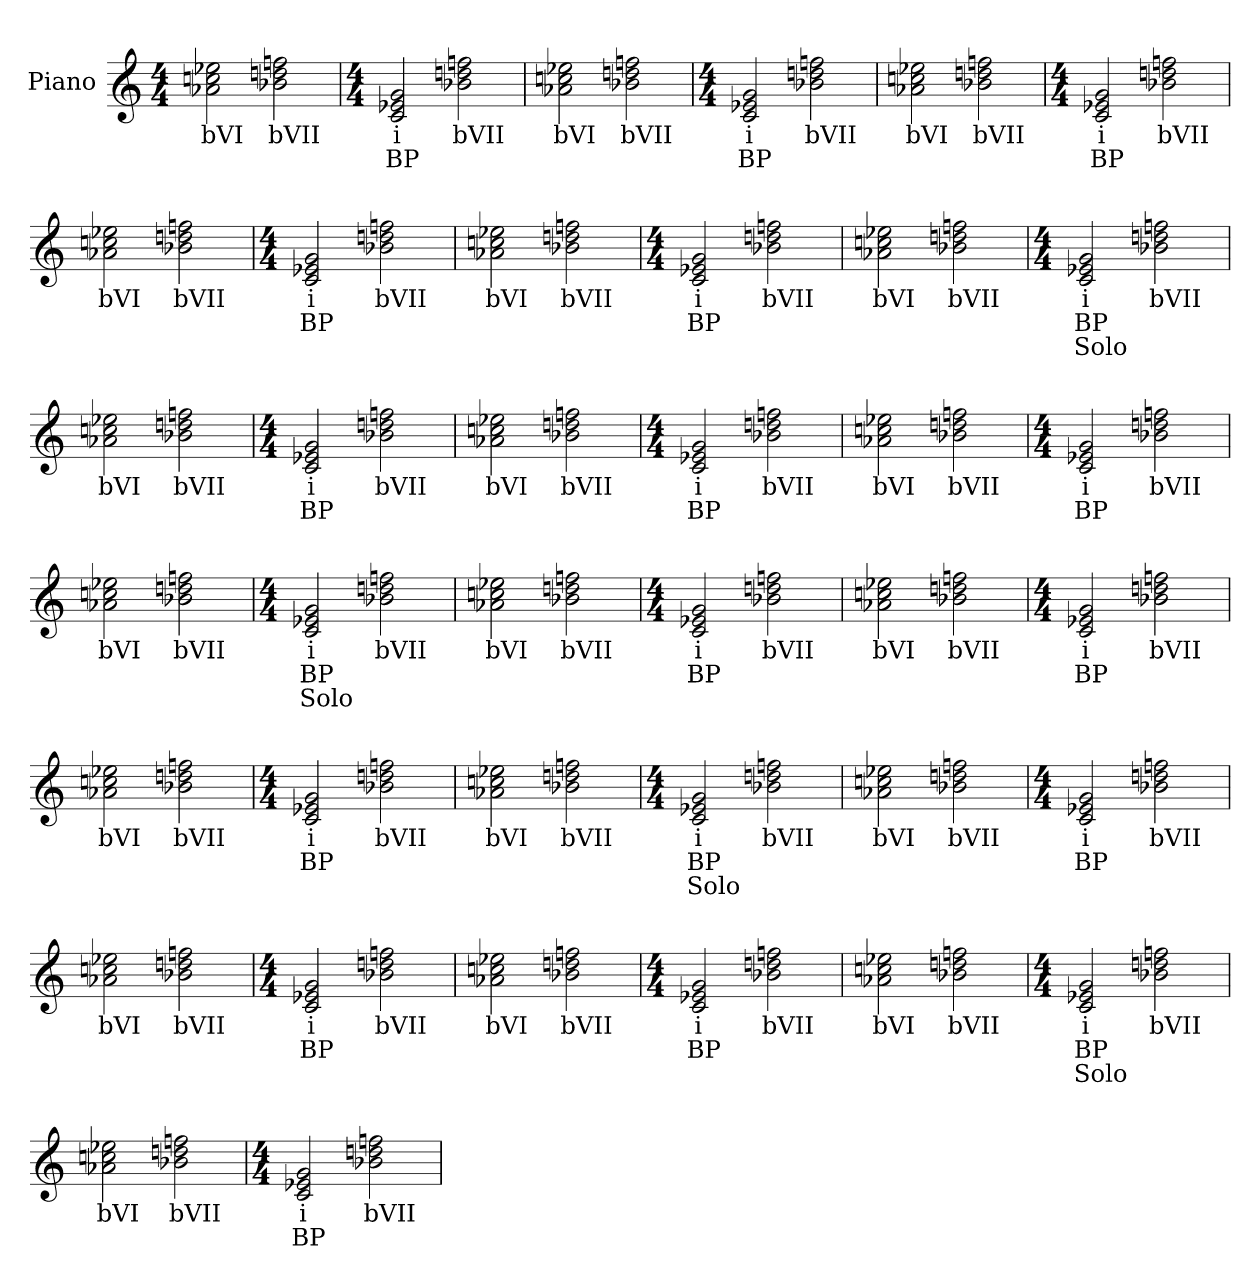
**kern	**text	**text	**text
*part1	*part1	*part1	*part1
*staff1	*staff1	*staff1	*staff1
*I"Piano	*	*	*
*I'Pno	*	*	*
*k[]	*	*	*
*C:	*	*	*
*M4/4	*	*	*
=	=	=	=
2a-X 2ccn 2ee-X	bVI	.	.
2b-X 2ddn 2ffn	bVII	.	.
=	=	=	=
*k[]	*	*	*
*C:	*	*	*
*M4/4	*	*	*
2c 2e-X 2g	i	BP	.
2b-X 2ddn 2ffn	bVII	.	.
=	=	=	=
*k[]	*	*	*
*C:	*	*	*
2a-X 2ccn 2ee-X	bVI	.	.
2b-X 2ddn 2ffn	bVII	.	.
=	=	=	=
*k[]	*	*	*
*C:	*	*	*
*M4/4	*	*	*
2c 2e-X 2g	i	BP	.
2b-X 2ddn 2ffn	bVII	.	.
=	=	=	=
*k[]	*	*	*
*C:	*	*	*
2a-X 2ccn 2ee-X	bVI	.	.
2b-X 2ddn 2ffn	bVII	.	.
=	=	=	=
*k[]	*	*	*
*C:	*	*	*
*M4/4	*	*	*
2c 2e-X 2g	i	BP	.
2b-X 2ddn 2ffn	bVII	.	.
=	=	=	=
*k[]	*	*	*
*C:	*	*	*
2a-X 2ccn 2ee-X	bVI	.	.
2b-X 2ddn 2ffn	bVII	.	.
=	=	=	=
*k[]	*	*	*
*C:	*	*	*
*M4/4	*	*	*
2c 2e-X 2g	i	BP	.
2b-X 2ddn 2ffn	bVII	.	.
=	=	=	=
*k[]	*	*	*
*C:	*	*	*
2a-X 2ccn 2ee-X	bVI	.	.
2b-X 2ddn 2ffn	bVII	.	.
=	=	=	=
*k[]	*	*	*
*C:	*	*	*
*M4/4	*	*	*
2c 2e-X 2g	i	BP	.
2b-X 2ddn 2ffn	bVII	.	.
=	=	=	=
*k[]	*	*	*
*C:	*	*	*
2a-X 2ccn 2ee-X	bVI	.	.
2b-X 2ddn 2ffn	bVII	.	.
=	=	=	=
*k[]	*	*	*
*C:	*	*	*
*M4/4	*	*	*
2c 2e-X 2g	i	BP	Solo
2b-X 2ddn 2ffn	bVII	.	.
=	=	=	=
*k[]	*	*	*
*C:	*	*	*
2a-X 2ccn 2ee-X	bVI	.	.
2b-X 2ddn 2ffn	bVII	.	.
=	=	=	=
*k[]	*	*	*
*C:	*	*	*
*M4/4	*	*	*
2c 2e-X 2g	i	BP	.
2b-X 2ddn 2ffn	bVII	.	.
=	=	=	=
*k[]	*	*	*
*C:	*	*	*
2a-X 2ccn 2ee-X	bVI	.	.
2b-X 2ddn 2ffn	bVII	.	.
=	=	=	=
*k[]	*	*	*
*C:	*	*	*
*M4/4	*	*	*
2c 2e-X 2g	i	BP	.
2b-X 2ddn 2ffn	bVII	.	.
=	=	=	=
*k[]	*	*	*
*C:	*	*	*
2a-X 2ccn 2ee-X	bVI	.	.
2b-X 2ddn 2ffn	bVII	.	.
=	=	=	=
*k[]	*	*	*
*C:	*	*	*
*M4/4	*	*	*
2c 2e-X 2g	i	BP	.
2b-X 2ddn 2ffn	bVII	.	.
=	=	=	=
*k[]	*	*	*
*C:	*	*	*
2a-X 2ccn 2ee-X	bVI	.	.
2b-X 2ddn 2ffn	bVII	.	.
=	=	=	=
*k[]	*	*	*
*C:	*	*	*
*M4/4	*	*	*
2c 2e-X 2g	i	BP	Solo
2b-X 2ddn 2ffn	bVII	.	.
=	=	=	=
*k[]	*	*	*
*C:	*	*	*
2a-X 2ccn 2ee-X	bVI	.	.
2b-X 2ddn 2ffn	bVII	.	.
=	=	=	=
*k[]	*	*	*
*C:	*	*	*
*M4/4	*	*	*
2c 2e-X 2g	i	BP	.
2b-X 2ddn 2ffn	bVII	.	.
=	=	=	=
*k[]	*	*	*
*C:	*	*	*
2a-X 2ccn 2ee-X	bVI	.	.
2b-X 2ddn 2ffn	bVII	.	.
=	=	=	=
*k[]	*	*	*
*C:	*	*	*
*M4/4	*	*	*
2c 2e-X 2g	i	BP	.
2b-X 2ddn 2ffn	bVII	.	.
=	=	=	=
*k[]	*	*	*
*C:	*	*	*
2a-X 2ccn 2ee-X	bVI	.	.
2b-X 2ddn 2ffn	bVII	.	.
=	=	=	=
*k[]	*	*	*
*C:	*	*	*
*M4/4	*	*	*
2c 2e-X 2g	i	BP	.
2b-X 2ddn 2ffn	bVII	.	.
=	=	=	=
*k[]	*	*	*
*C:	*	*	*
2a-X 2ccn 2ee-X	bVI	.	.
2b-X 2ddn 2ffn	bVII	.	.
=	=	=	=
*k[]	*	*	*
*C:	*	*	*
*M4/4	*	*	*
2c 2e-X 2g	i	BP	Solo
2b-X 2ddn 2ffn	bVII	.	.
=	=	=	=
*k[]	*	*	*
*C:	*	*	*
2a-X 2ccn 2ee-X	bVI	.	.
2b-X 2ddn 2ffn	bVII	.	.
=	=	=	=
*k[]	*	*	*
*C:	*	*	*
*M4/4	*	*	*
2c 2e-X 2g	i	BP	.
2b-X 2ddn 2ffn	bVII	.	.
=	=	=	=
*k[]	*	*	*
*C:	*	*	*
2a-X 2ccn 2ee-X	bVI	.	.
2b-X 2ddn 2ffn	bVII	.	.
=	=	=	=
*k[]	*	*	*
*C:	*	*	*
*M4/4	*	*	*
2c 2e-X 2g	i	BP	.
2b-X 2ddn 2ffn	bVII	.	.
=	=	=	=
*k[]	*	*	*
*C:	*	*	*
2a-X 2ccn 2ee-X	bVI	.	.
2b-X 2ddn 2ffn	bVII	.	.
=	=	=	=
*k[]	*	*	*
*C:	*	*	*
*M4/4	*	*	*
2c 2e-X 2g	i	BP	.
2b-X 2ddn 2ffn	bVII	.	.
=	=	=	=
*k[]	*	*	*
*C:	*	*	*
2a-X 2ccn 2ee-X	bVI	.	.
2b-X 2ddn 2ffn	bVII	.	.
=	=	=	=
*k[]	*	*	*
*C:	*	*	*
*M4/4	*	*	*
2c 2e-X 2g	i	BP	Solo
2b-X 2ddn 2ffn	bVII	.	.
=	=	=	=
*k[]	*	*	*
*C:	*	*	*
2a-X 2ccn 2ee-X	bVI	.	.
2b-X 2ddn 2ffn	bVII	.	.
=	=	=	=
*k[]	*	*	*
*C:	*	*	*
*M4/4	*	*	*
2c 2e-X 2g	i	BP	.
2b-X 2ddn 2ffn	bVII	.	.
=	=	=	=
*-	*-	*-	*-
